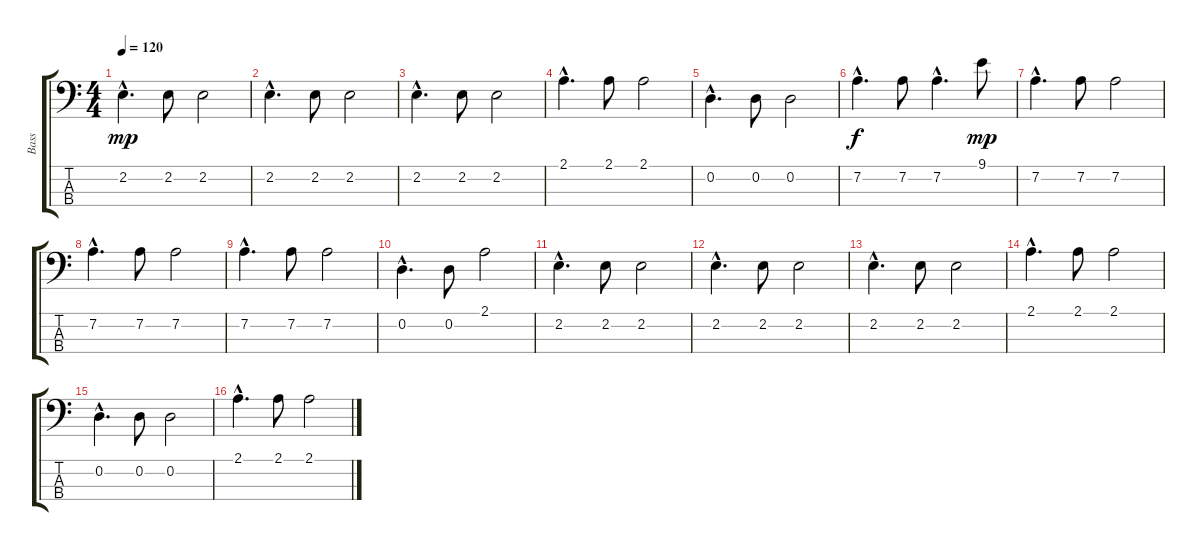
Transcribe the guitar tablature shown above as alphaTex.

\track ("Bass" "Bass") {instrument electricbasspick}
\staff {score tabs}
\tuning (G2 D2 A1 E1) {hide}
\ts (4 4)
\tempo 120
\clef f4
\ks c
2.2{hac}.4{d dy mp} 2.2.8 2.2.2 |
2.2{hac}.4{d} 2.2.8 2.2.2 |
2.2{hac}.4{d} 2.2.8 2.2.2 |
2.1{hac}.4{d} 2.1.8 2.1.2 |
0.2{hac}.4{d} 0.2.8 0.2.2 |
7.2{hac}.4{d dy f} 7.2.8 7.2{hac}.4{d} 9.1.8{dy mp} |
7.2{hac}.4{d} 7.2.8 7.2.2 |
7.2{hac}.4{d} 7.2.8 7.2.2 |
7.2{hac}.4{d} 7.2.8 7.2.2 |
0.2{hac}.4{d} 0.2.8 2.1.2 |
2.2{hac}.4{d} 2.2.8 2.2.2 |
2.2{hac}.4{d} 2.2.8 2.2.2 |
2.2{hac}.4{d} 2.2.8 2.2.2 |
2.1{hac}.4{d} 2.1.8 2.1.2 |
0.2{hac}.4{d} 0.2.8 0.2.2 |
2.1{hac}.4{d} 2.1.8 2.1.2
